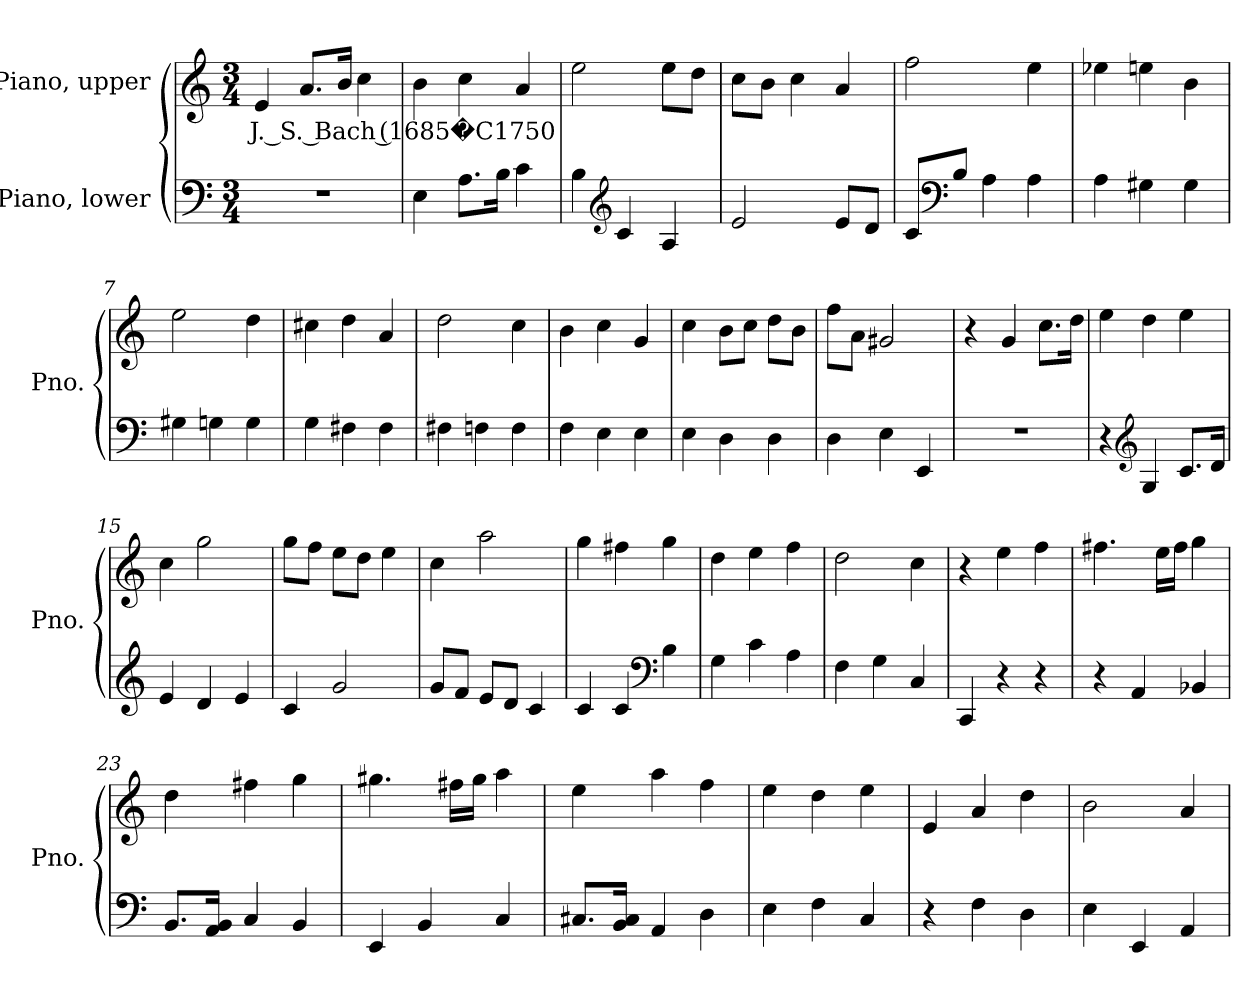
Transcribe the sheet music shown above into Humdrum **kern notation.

**kern	**kern	**text
*part2	*part1	*part1
*staff2	*staff1	*staff1
*I"Piano, lower	*I"Piano, upper	*
*I'Pno.	*I'Pno.	*
*clefF4	*clefG2	*
*k[]	*k[]	*
*M3/4	*M3/4	*
*MM80	*MM80	*
=1	=1	=1
!	!	!LO:LY:b
2.r	4e/	J. S. Bach (1685�C1750
.	8.a/L	.
.	16b/Jk	.
.	4cc\	.
=2	=2	=2
4E\	4b\	.
8.A\L	4cc\	.
16B\Jk	.	.
4c\	4a/	.
=3	=3	=3
4B\	2ee\	.
*clefG2	*	*
4c/	.	.
4A/	8ee\L	.
.	8dd\J	.
=4	=4	=4
2e/	8cc\L	.
.	8b\J	.
.	4cc\	.
8e/L	4a/	.
8d/J	.	.
!!LO:LB:g=z
=5	=5	=5
8c/L	2ff\	.
*clefF4	*	*
8B/J	.	.
4A\	.	.
4A\	4ee\	.
=6	=6	=6
4A\	4ee-X\	.
4G#X\	4een\	.
4G#\	4b\	.
=7	=7	=7
4G#X\	2ee\	.
4Gn\	.	.
4G\	4dd\	.
=8	=8	=8
4G\	4cc#X\	.
4F#X\	4dd\	.
4F#\	4a/	.
=9	=9	=9
4F#X\	2dd\	.
4Fn\	.	.
4F\	4cc\	.
=10	=10	=10
4F\	4b\	.
4E\	4cc\	.
4E\	4g/	.
=11	=11	=11
4E\	4cc\	.
4D\	8b\L	.
.	8cc\J	.
4D\	8dd\L	.
.	8b\J	.
=12	=12	=12
4D\	8ff\L	.
.	8a\J	.
4E\	2g#X/	.
4EE/	.	.
!!LO:LB:g=z
=13	=13	=13
2.r	4r	.
.	4g/	.
.	8.cc\L	.
.	16dd\Jk	.
=14	=14	=14
4r	4ee\	.
*clefG2	*	*
4G/	4dd\	.
8.c/L	4ee\	.
16d/Jk	.	.
=15	=15	=15
4e/	4cc\	.
4d/	2gg\	.
4e/	.	.
=16	=16	=16
4c/	8gg\L	.
.	8ff\J	.
2g/	8ee\L	.
.	8dd\J	.
.	4ee\	.
=17	=17	=17
8g/L	4cc\	.
8f/J	.	.
8e/L	2aa\	.
8d/J	.	.
4c/	.	.
=18	=18	=18
4c/	4gg\	.
4c/	4ff#X\	.
*clefF4	*	*
4B\	4gg\	.
=19	=19	=19
4G\	4dd\	.
4c\	4ee\	.
4A\	4ff\	.
=20	=20	=20
4F\	2dd\	.
4G\	.	.
4C/	4cc\	.
!!LO:LB:g=z
=21	=21	=21
4CC/	4r	.
4r	4ee\	.
4r	4ff\	.
=22	=22	=22
4r	4.ff#X\	.
4AA/	.	.
.	16ee\LL	.
.	16ff#\JJ	.
4BB-X/	4gg\	.
=23	=23	=23
8.BB/L	4dd\	.
16AA/ 16BB/Jk	.	.
4C/	4ff#X\	.
4BB/	4gg\	.
=24	=24	=24
4EE/	4.gg#X\	.
4BB/	.	.
.	16ff#X\LL	.
.	16gg#\JJ	.
4C/	4aa\	.
=25	=25	=25
8.C#X/L	4ee\	.
16BB/ 16C#/Jk	.	.
4AA/	4aa\	.
4D\	4ff\	.
=26	=26	=26
4E\	4ee\	.
4F\	4dd\	.
4C/	4ee\	.
=27	=27	=27
4r	4e/	.
4F\	4a/	.
4D\	4dd\	.
=28	=28	=28
4E\	2b\	.
4EE/	.	.
4AA/	4a/	.
=	=	=
*-	*-	*-
